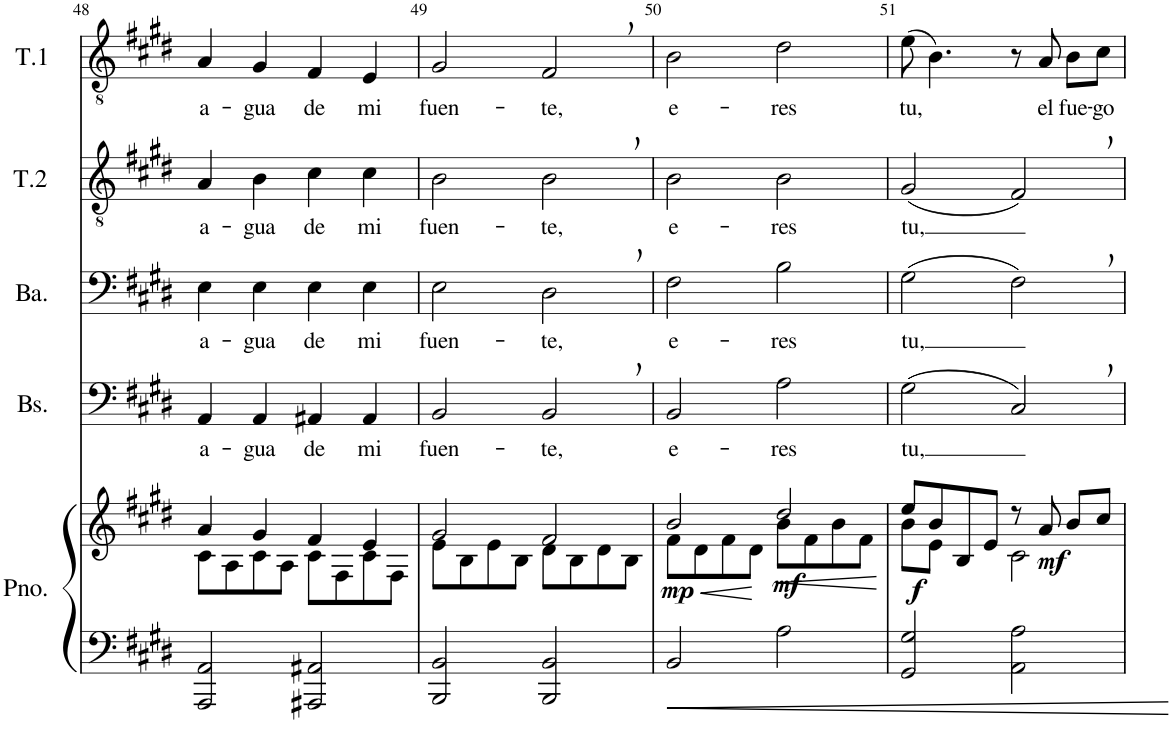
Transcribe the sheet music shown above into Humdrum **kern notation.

**kern	**kern	**dynam	**kern	**text	**kern	**text	**kern	**text	**kern	**text
*part5	*part5	*part5	*part4	*part4	*part3	*part3	*part2	*part2	*part1	*part1
*staff6	*staff5	*staff5/6	*staff4	*staff4	*staff3	*staff3	*staff2	*staff2	*staff1	*staff1
*I"Piano	*	*	*I"Bas	*	*I"Bariton	*	*I"Tenor 2	*	*I"Tenor 1	*
*I'Pno.	*	*	*I'Bs.	*	*I'Ba.	*	*I'T.2	*	*I'T.1	*
!!LO:PB:g=z
*clefF4	*clefG2	*	*clefF4	*	*clefF4	*	*clefGv2	*	*clefGv2	*
*k[f#c#g#d#]	*k[f#c#g#d#]	*	*k[f#c#g#d#]	*	*k[f#c#g#d#]	*	*k[f#c#g#d#]	*	*k[f#c#g#d#]	*
*M4/4	*M4/4	*	*M4/4	*	*M4/4	*	*M4/4	*	*M4/4	*
=48	=48	=48	=48	=48	=48	=48	=48	=48	=48	=48
*	*^	*	*	*	*	*	*	*	*	*
!	!	!	!	!	!LO:LY:b	!	!LO:LY:b	!	!LO:LY:b	!	!LO:LY:b
2AAA/ 2AA/	4a/	8c#\L	.	4AA/	a-	4E\	a-	4A/	a-	4A/	a-
.	.	8A\	.	.	.	.	.	.	.	.	.
!	!	!	!	!	!LO:LY:b	!	!LO:LY:b	!	!LO:LY:b	!	!LO:LY:b
.	4g#/	8c#\	.	4AA/	-gua	4E\	-gua	4B\	-gua	4G#/	-gua
.	.	8A\J	.	.	.	.	.	.	.	.	.
!	!	!	!	!	!LO:LY:b	!	!LO:LY:b	!	!LO:LY:b	!	!LO:LY:b
2AAA#X/ 2AA#X/	4f#/	8c#\L	.	4AA#X/	de	4E\	de	4c#\	de	4F#/	de
.	.	8F#\	.	.	.	.	.	.	.	.	.
!	!	!	!	!	!LO:LY:b	!	!LO:LY:b	!	!LO:LY:b	!	!LO:LY:b
.	4e/	8c#\	.	4AA#/	mi	4E\	mi	4c#\	mi	4E/	mi
.	.	8F#\J	.	.	.	.	.	.	.	.	.
=49	=49	=49	=49	=49	=49	=49	=49	=49	=49	=49	=49
!	!	!	!	!	!LO:LY:b	!	!LO:LY:b	!	!LO:LY:b	!	!LO:LY:b
2BBB/ 2BB/	2g#/	8e\L	.	2BB/	fuen-	2E\	fuen-	2B\	fuen-	2G#/	fuen-
.	.	8B\	.	.	.	.	.	.	.	.	.
.	.	8e\	.	.	.	.	.	.	.	.	.
.	.	8B\J	.	.	.	.	.	.	.	.	.
!	!	!	!	!	!LO:LY:b	!	!LO:LY:b	!	!LO:LY:b	!	!LO:LY:b
2BBB/ 2BB/	2f#/	8d#\L	.	2BB,/	-te,	2D#,\	-te,	2B,\	-te,	2F#,/	-te,
.	.	8B\	.	.	.	.	.	.	.	.	.
.	.	8d#\	.	.	.	.	.	.	.	.	.
.	.	8B\J	.	.	.	.	.	.	.	.	.
=50	=50	=50	=50	=50	=50	=50	=50	=50	=50	=50	=50
!	!	!	!LO:HP:b	!	!LO:LY:b	!	!LO:LY:b	!	!LO:LY:b	!	!LO:LY:b
!	!	!	!LO:DY:n=1:b	!	!	!	!	!	!	!	!
2BB/	2b/	8f#\L	< mp	2BB/	e-	2F#\	e-	2B\	e-	2B\	e-
.	.	8d#\	.	.	.	.	.	.	.	.	.
.	.	8f#\	.	.	.	.	.	.	.	.	.
.	.	8d#\J	.	.	.	.	.	.	.	.	.
!	!	!	!LO:HP:b	!	!LO:LY:b	!	!LO:LY:b	!	!LO:LY:b	!	!LO:LY:b
!	!	!	!LO:DY:n=2:b	!	!	!	!	!	!	!	!
2A\	2dd#/	8b\L	< mf	2A\	-res	2B\	-res	2B\	-res	2d#\	-res
.	.	8f#\	.	.	.	.	.	.	.	.	.
.	.	8b\	.	.	.	.	.	.	.	.	.
.	.	8f#\J	.	.	.	.	.	.	.	.	.
*	*v	*v	*	*	*	*	*	*	*	*	*
.	.	[ [	.	.	.	.	.	.	.	.
=51	=51	=51	=51	=51	=51	=51	=51	=51	=51	=51
*	*^	*	*	*	*	*	*	*	*	*
!	!	!	!LO:DY:b	!	!LO:LY:b	!	!LO:LY:b	!	!LO:LY:b	!	!LO:LY:b
2GG#/ 2G#/	8ee/L	8b\L	f	(2G#\	tu,	(2G#\	tu,	(2G#/	tu,	(8e\	tu,
.	8b/	8e\J	.	.	.	.	.	.	.	4.B\)	.
.	8B/	4ryy	.	.	.	.	.	.	.	.	.
.	8e/J	.	.	.	.	.	.	.	.	.	.
2AA\ 2A\	8r	2c#\	.	2C#,/)	.	2F#,\)	.	2F#,/)	.	8r	.
!	!	!	!LO:DY:b	!	!	!	!	!	!	!	!LO:LY:b
.	8a/	.	mf	.	.	.	.	.	.	8A/	el
!	!	!	!	!	!	!	!	!	!	!	!LO:LY:b
.	8b/L	.	.	.	.	.	.	.	.	8B\L	fue-
!	!	!	!	!	!	!	!	!	!	!	!LO:LY:b
.	8cc#/J	.	.	.	.	.	.	.	.	8c#\J	-go
*	*v	*v	*	*	*	*	*	*	*	*	*
=	=	=	=	=	=	=	=	=	=	=
*-	*-	*-	*-	*-	*-	*-	*-	*-	*-	*-
